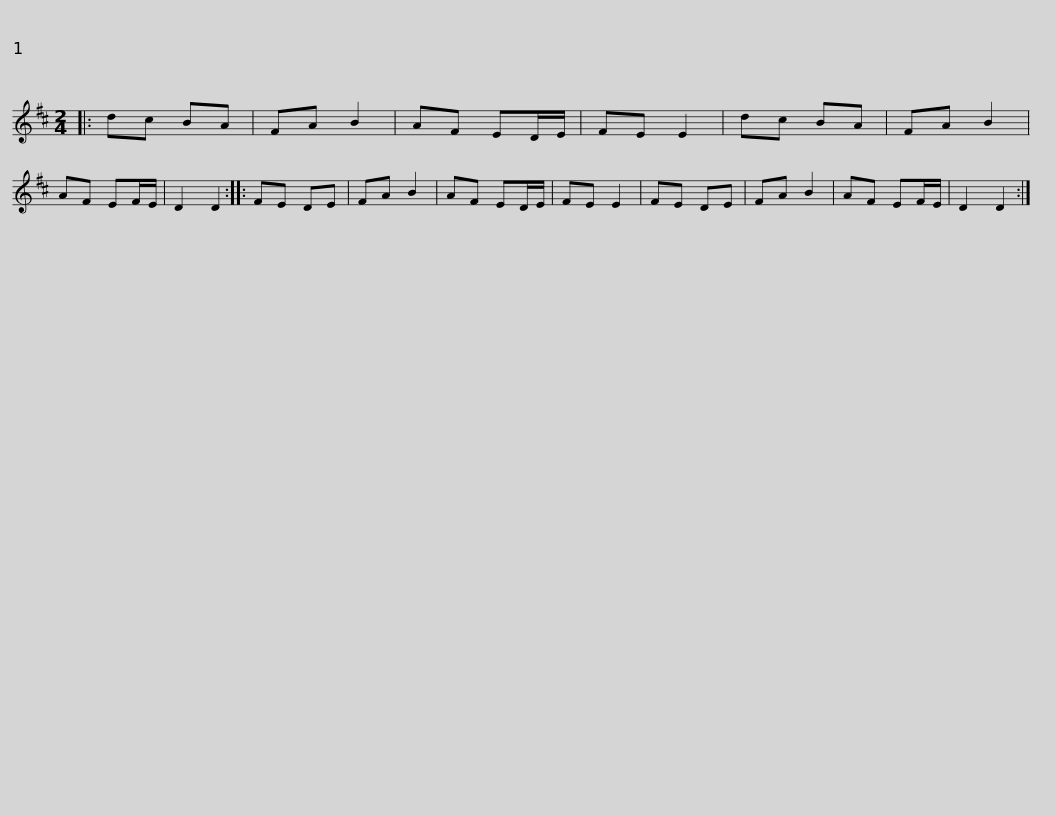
X:1
L:1/8
M:2/4
I:linebreak $
K:D
V:1 treble
V:1
|: dc BA | FA B2 | AF ED/E/ | FE E2 | dc BA | %5
 FA B2 | AF EF/E/ | D2 D2 :: FE DE | FA B2 |$ %10
 AF ED/E/ | FE E2 | FE DE | FA B2 | AF EF/E/ | %15
 D2 D2 :| %16
